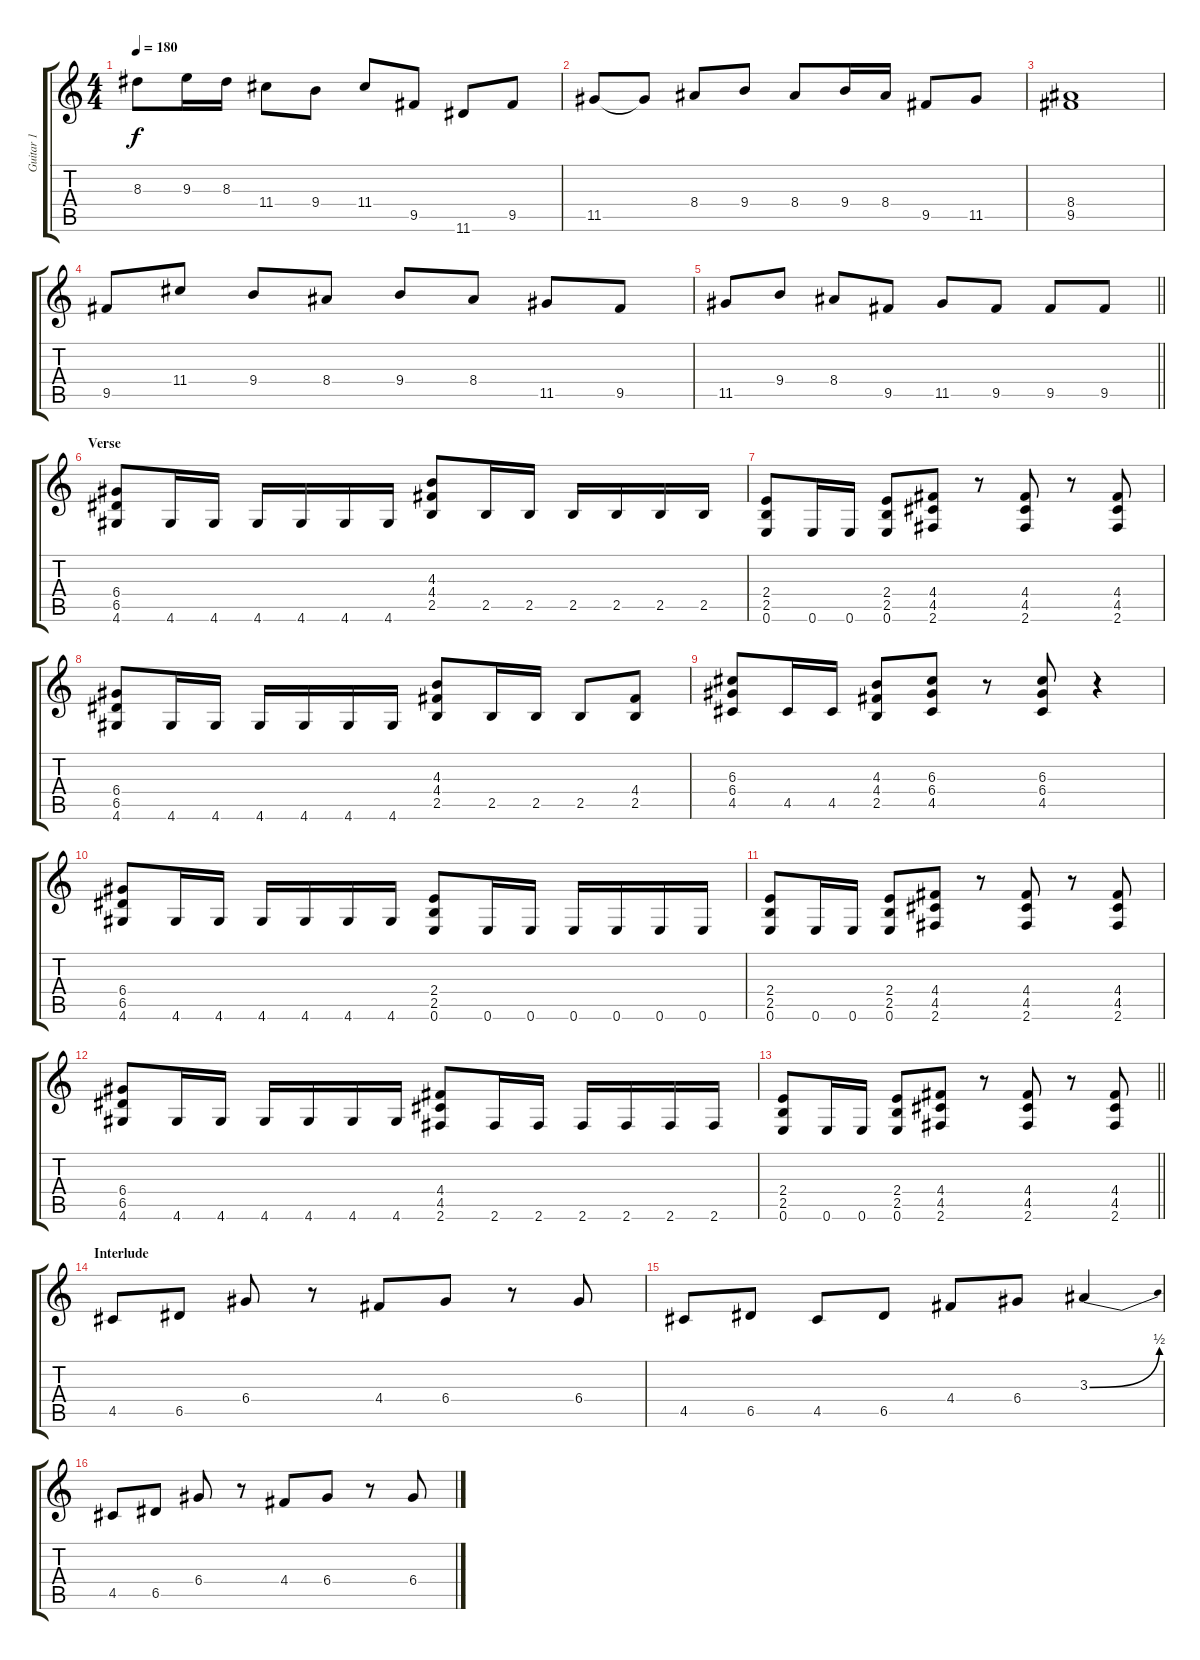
\track ("Guitar 1" "Guitar 1") {instrument distortionguitar}
\staff {score tabs}
\tuning (E4 B3 G3 D3 A2 E2) {hide}
\ts (4 4)
\tempo 180
\clef g2
\ks c
8.3.8{dy f} 9.3.16 8.3.16 11.4.8 9.4.8 11.4.8 9.5.8 11.6.8 9.5.8 |
11.5.8 11.5{t}.8 8.4.8 9.4.8 8.4.8 9.4.16 8.4.16 9.5.8 11.5.8 |
(8.4 9.5).1 |
9.5.8 11.4.8 9.4.8 8.4.8 9.4.8 8.4.8 11.5.8 9.5.8 |
\barLineRight lightlight
11.5.8 9.4.8 8.4.8 9.5.8 11.5.8 9.5.8 9.5.8 9.5.8 |
\section ("" "Verse")
(6.4 6.5 4.6).8 4.6.16 4.6.16 4.6.16 4.6.16 4.6.16 4.6.16 (4.3 4.4 2.5).8 2.5.16 2.5.16 2.5.16 2.5.16 2.5.16 2.5.16 |
(2.4 2.5 0.6).8 0.6.16 0.6.16 (2.4 2.5 0.6).8 (4.4 4.5 2.6).8 r.8 (4.4 4.5 2.6).8 r.8 (4.4 4.5 2.6).8 |
(6.4 6.5 4.6).8 4.6.16 4.6.16 4.6.16 4.6.16 4.6.16 4.6.16 (4.3 4.4 2.5).8 2.5.16 2.5.16 2.5.8 (4.4 2.5).8 |
(6.3 6.4 4.5).8 4.5.16 4.5.16 (4.3 4.4 2.5).8 (6.3 6.4 4.5).8 r.8 (6.3 6.4 4.5).8 r.4 |
(6.4 6.5 4.6).8 4.6.16 4.6.16 4.6.16 4.6.16 4.6.16 4.6.16 (2.4 2.5 0.6).8 0.6.16 0.6.16 0.6.16 0.6.16 0.6.16 0.6.16 |
(2.4 2.5 0.6).8 0.6.16 0.6.16 (2.4 2.5 0.6).8 (4.4 4.5 2.6).8 r.8 (4.4 4.5 2.6).8 r.8 (4.4 4.5 2.6).8 |
(6.4 6.5 4.6).8 4.6.16 4.6.16 4.6.16 4.6.16 4.6.16 4.6.16 (4.4 4.5 2.6).8 2.6.16 2.6.16 2.6.16 2.6.16 2.6.16 2.6.16 |
\barLineRight lightlight
(2.4 2.5 0.6).8 0.6.16 0.6.16 (2.4 2.5 0.6).8 (4.4 4.5 2.6).8 r.8 (4.4 4.5 2.6).8 r.8 (4.4 4.5 2.6).8 |
\section ("" "Interlude")
4.5.8 6.5.8 6.4.8 r.8 4.4.8 6.4.8 r.8 6.4.8 |
4.5.8 6.5.8 4.5.8 6.5.8 4.4.8 6.4.8 3.3{be (bend 0 0 60 2)}.4 |
4.5.8 6.5.8 6.4.8 r.8 4.4.8 6.4.8 r.8 6.4.8
